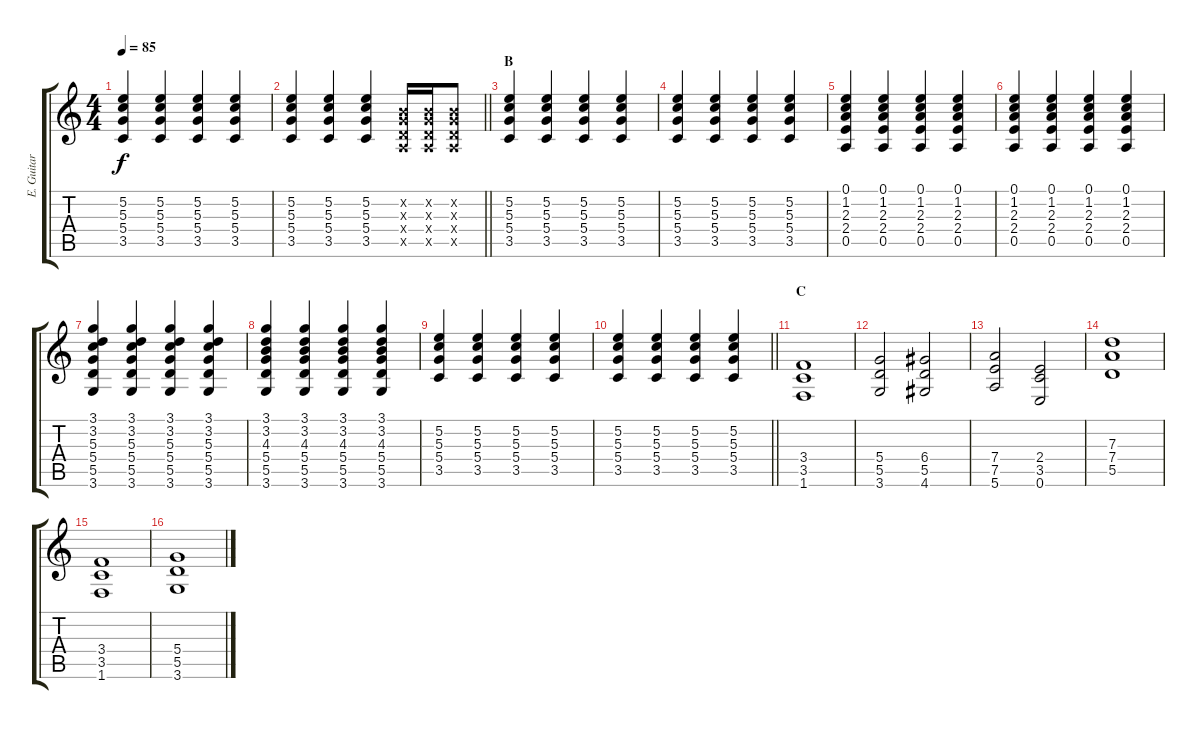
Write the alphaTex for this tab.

\track ("E. Guitar II" "E. Guitar ") {instrument overdrivenguitar}
\staff {score tabs}
\tuning (E4 B3 G3 D3 A2 E2) {hide}
\ts (4 4)
\tempo 85
\clef g2
\ks c
(5.2 5.3 5.4 3.5).4{dy f} (5.2 5.3 5.4 3.5).4 (5.2 5.3 5.4 3.5).4 (5.2 5.3 5.4 3.5).4 |
\barLineRight lightlight
(5.2 5.3 5.4 3.5).4 (5.2 5.3 5.4 3.5).4 (5.2 5.3 5.4 3.5).4 (0.2{x} 0.3{x} 0.4{x} 0.5{x}).16 (0.2{x} 0.3{x} 0.4{x} 0.5{x}).16 (0.2{x} 0.3{x} 0.4{x} 0.5{x}).8 |
\section ("" "B")
(5.2 5.3 5.4 3.5).4 (5.2 5.3 5.4 3.5).4 (5.2 5.3 5.4 3.5).4 (5.2 5.3 5.4 3.5).4 |
(5.2 5.3 5.4 3.5).4 (5.2 5.3 5.4 3.5).4 (5.2 5.3 5.4 3.5).4 (5.2 5.3 5.4 3.5).4 |
(0.1 1.2 2.3 2.4 0.5).4 (0.1 1.2 2.3 2.4 0.5).4 (0.1 1.2 2.3 2.4 0.5).4 (0.1 1.2 2.3 2.4 0.5).4 |
(0.1 1.2 2.3 2.4 0.5).4 (0.1 1.2 2.3 2.4 0.5).4 (0.1 1.2 2.3 2.4 0.5).4 (0.1 1.2 2.3 2.4 0.5).4 |
(3.1 3.2 5.3 5.4 5.5 3.6).4 (3.1 3.2 5.3 5.4 5.5 3.6).4 (3.1 3.2 5.3 5.4 5.5 3.6).4 (3.1 3.2 5.3 5.4 5.5 3.6).4 |
(3.1 3.2 4.3 5.4 5.5 3.6).4 (3.1 3.2 4.3 5.4 5.5 3.6).4 (3.1 3.2 4.3 5.4 5.5 3.6).4 (3.1 3.2 4.3 5.4 5.5 3.6).4 |
(5.2 5.3 5.4 3.5).4 (5.2 5.3 5.4 3.5).4 (5.2 5.3 5.4 3.5).4 (5.2 5.3 5.4 3.5).4 |
\barLineRight lightlight
(5.2 5.3 5.4 3.5).4 (5.2 5.3 5.4 3.5).4 (5.2 5.3 5.4 3.5).4 (5.2 5.3 5.4 3.5).4 |
\section ("" "C")
(3.4 3.5 1.6).1 |
(5.4 5.5 3.6).2 (6.4 5.5 4.6).2 |
(7.4 7.5 5.6).2 (2.4 3.5 0.6).2 |
(7.3 7.4 5.5).1 |
(3.4 3.5 1.6).1 |
(5.4 5.5 3.6).1
